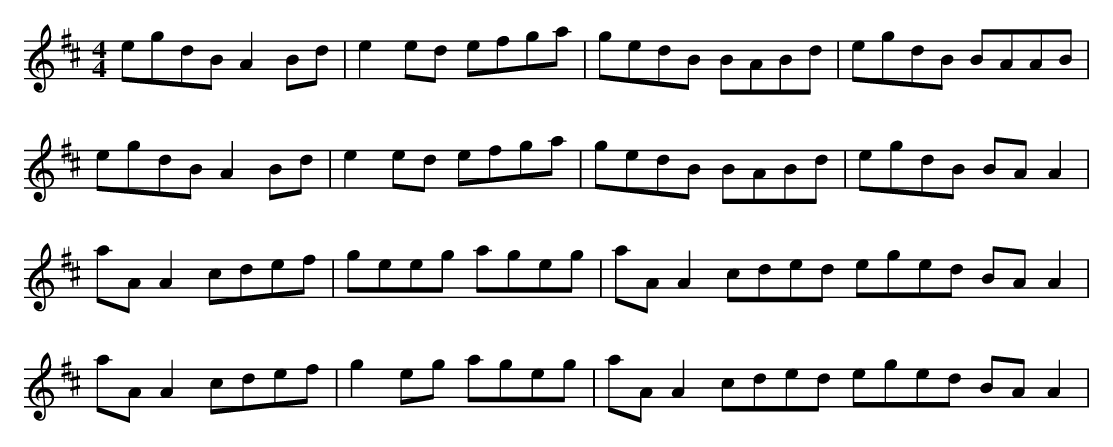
X:1
M:4/4
K:Amix
egdB A2 Bd|e2 ed efga|gedB BABd|egdB BAAB|
egdB A2 Bd|e2 ed efga|gedB BABd|egdB BA A2|
aA A2 cdef|geeg ageg|aA A2 cded eged BA A2|
aA A2 cdef|g2 eg ageg|aA A2 cded eged BA A2|
